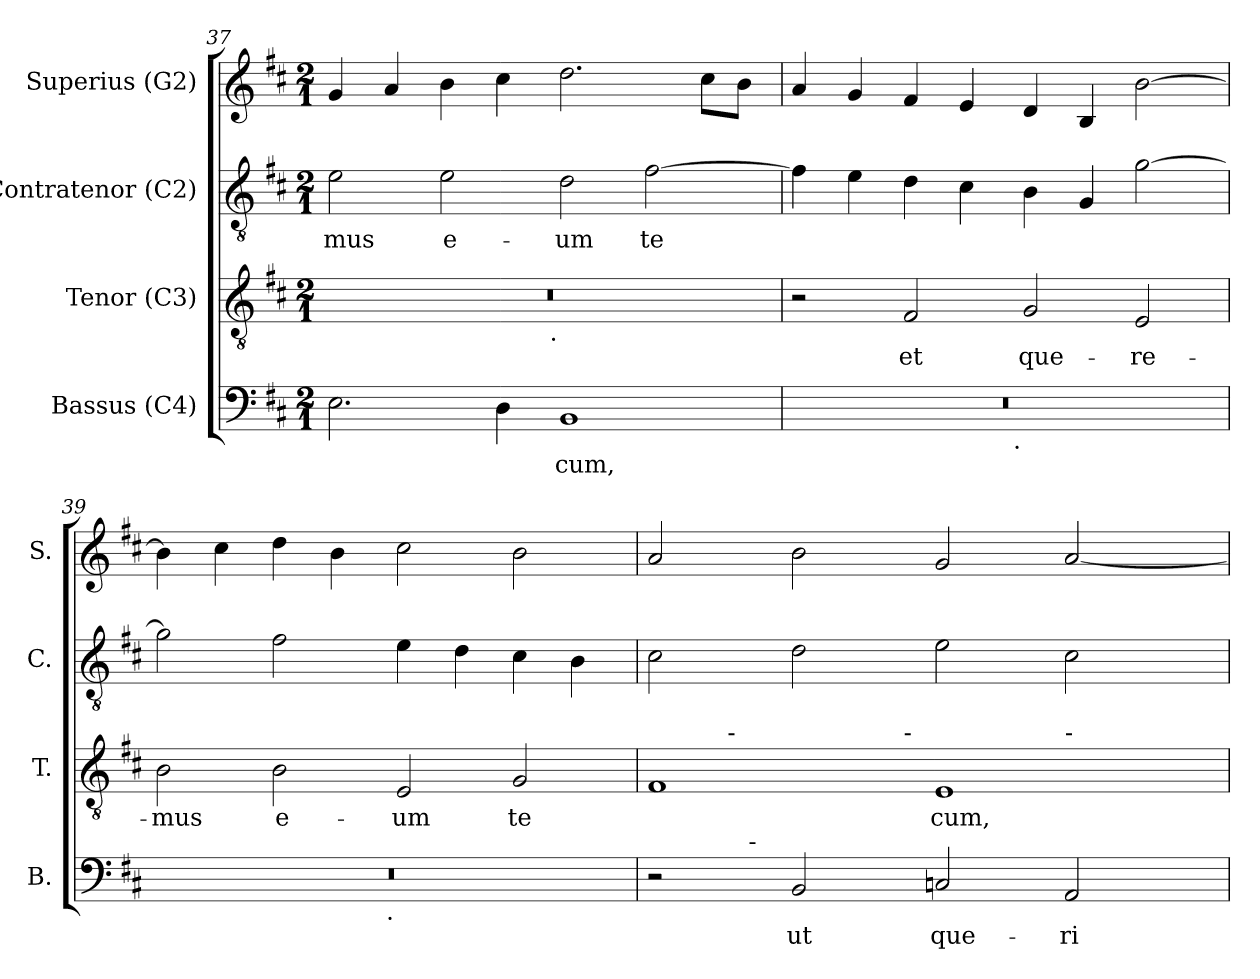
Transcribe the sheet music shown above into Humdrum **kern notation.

**kern	**text	**kern	**text	**kern	**text	**kern	**text
*part4	*part4	*part3	*part3	*part2	*part2	*part1	*part1
*staff4	*staff4	*staff3	*staff3	*staff2	*staff2	*staff1	*staff1
*I"Bassus (C4)	*	*I"Tenor (C3)	*	*I"Contratenor (C2)	*	*I"Superius (G2)	*
*I'B.	*	*I'T.	*	*I'C.	*	*I'S.	*
*clefF4	*	*clefGv2	*	*clefGv2	*	*clefG2	*
*k[f#c#]	*	*k[f#c#]	*	*k[f#c#]	*	*k[f#c#]	*
*D:	*	*D:	*	*D:	*	*D:	*
*M2/1	*	*M2/1	*	*M2/1	*	*M2/1	*
=37	=37	=37	=37	=37	=37	=37	=37
!	!LO:LY:b:cj	!	!	!	!LO:LY:b:cj	!	!LO:LY:b:cj
*	*	*^	*	*	*	*	*
2.E\	--	0r	2ryy	.	2e\	-mus	4g/	--
!	!	!	!	!	!	!	!	!LO:LY:b:cj
.	.	.	.	.	.	.	4a/	--
!	!	!	!	!	!	!LO:LY:b:cj	!	!LO:LY:b:cj
.	.	.	4ryy	.	2e\	e-	4b\	--
!	!LO:LY:b:cj	!	!	!	!	!	!	!LO:LY:b:cj
4D\	--	.	8...ryy	.	.	.	4cc#\	--
!	!	!	!LO:TX:b:t=.	!	!	!	!	!
.	.	.	1ryy	.	.	.	.	.
!	!LO:LY:b:cj	!	!	!	!	!LO:LY:b:cj	!	!LO:LY:b:cj
1BB	-cum,	.	.	.	2d\	-um	2.dd\	--
!	!	!	!	!	!	!LO:LY:b:cj	!	!
.	.	.	.	.	[>2f#\	te-	.	.
!	!	!	!	!	!	!	!	!LO:LY:b:cj
.	.	.	.	.	.	.	8cc#\L	--
!	!	!	!	!	!	!	!	!LO:LY:b:cj
.	.	.	.	.	.	.	8b\J	--
.	.	.	64ryy	.	.	.	.	.
=38	=38	=38	=38	=38	=38	=38	=38	=38
!	!	!	!	!	!	!LO:LY:b:cj	!	!LO:LY:b:cj
*^	*	*v	*v	*	*	*	*	*
0r	2ryy	.	2r	.	4f#\]	--	4a/	--
!	!	!	!	!	!	!LO:LY:b:cj	!	!LO:LY:b:cj
.	.	.	.	.	4e\	--	4g/	--
!	!	!	!	!LO:LY:b:cj	!	!LO:LY:b:cj	!	!LO:LY:b:cj
.	4ryy	.	2F#/	et	4d\	--	4f#/	--
!	!	!	!	!	!	!LO:LY:b:cj	!	!LO:LY:b:cj
.	8...ryy	.	.	.	4c#\	--	4e/	--
!	!LO:TX:b:t=.	!	!	!	!	!	!	!
.	1ryy	.	.	.	.	.	.	.
!	!	!	!	!LO:LY:b:cj	!	!LO:LY:b:cj	!	!LO:LY:b:cj
.	.	.	2G/	que-	4B\	--	4d/	--
!	!	!	!	!	!	!LO:LY:b:cj	!	!LO:LY:b:cj
.	.	.	.	.	4G/	--	4B/	--
!	!	!	!	!LO:LY:b:cj	!	!LO:LY:b:cj	!	!LO:LY:b:cj
.	.	.	2E/	-re-	[>2g\	--	[>2b\	--
.	64ryy	.	.	.	.	.	.	.
=39	=39	=39	=39	=39	=39	=39	=39	=39
!	!	!	!	!LO:LY:b:cj	!	!LO:LY:b:cj	!	!LO:LY:b:cj
0r	2ryy	.	2B\	-mus	2g\]	--	4b\]	--
!	!	!	!	!	!	!	!	!LO:LY:b:cj
.	.	.	.	.	.	.	4cc#\	--
!	!	!	!	!LO:LY:b:cj	!	!LO:LY:b:cj	!	!LO:LY:b:cj
.	4ryy	.	2B\	e-	2f#\	--	4dd\	--
!	!	!	!	!	!	!	!	!LO:LY:b:cj
.	8...ryy	.	.	.	.	.	4b\	--
!	!LO:TX:b:t=.	!	!	!	!	!	!	!
.	1ryy	.	.	.	.	.	.	.
!	!	!	!	!LO:LY:b:cj	!	!LO:LY:b:cj	!	!LO:LY:b:cj
.	.	.	2E/	-um	4e\	--	2cc#\	--
!	!	!	!	!	!	!LO:LY:b:cj	!	!
.	.	.	.	.	4d\	--	.	.
!	!	!	!	!LO:LY:b:cj	!	!LO:LY:b:cj	!	!LO:LY:b:cj
.	.	.	2G/	te-	4c#\	--	2b\	--
!	!	!	!	!	!	!LO:LY:b:cj	!	!
.	.	.	.	.	4B\	--	.	.
.	64ryy	.	.	.	.	.	.	.
!!LO:LB:g=z
=40	=40	=40	=40	=40	=40	=40	=40	=40
!	!	!	!	!LO:LY:b:cj	!	!LO:LY:b:cj	!	!LO:LY:b:cj
*	*	*	*^	*	*	*	*	*
*	*	*	*	*^	*	*	*	*	*
*	*	*	*	*	*^	*	*	*	*	*
2r	4ryy	.	1F#	4ryy	2ryy	1.ryy	--	2c#\	--	2a/	--
.	16.ryy	.	.	32.ryy	.	.	.	.	.	.	.
!	!	!	!	!LO:TX:a:t=-	!	!	!	!	!	!	!
.	.	.	.	1ryy	.	.	.	.	.	.	.
!	!LO:TX:a:t=-	!	!	!	!	!	!	!	!	!	!
.	1ryy	.	.	.	.	.	.	.	.	.	.
!	!	!LO:LY:b:cj	!	!	!	!	!	!	!LO:LY:b:cj	!	!LO:LY:b:cj
2BB/	.	ut	.	.	4ryy	.	.	2d\	--	2b\	--
.	.	.	.	.	8ryy	.	.	.	.	.	.
.	.	.	.	.	32ryy	.	.	.	.	.	.
!	!	!	!	!	!LO:TX:a:t=-	!	!	!	!	!	!
.	.	.	.	.	1ryy	.	.	.	.	.	.
!	!	!LO:LY:b:cj	!	!	!	!	!LO:LY:b:cj	!	!LO:LY:b:cj	!	!LO:LY:b:cj
2Cn/	.	que-	1E	.	.	.	-cum,	2e\	--	2g/	--
.	.	.	.	2ryy	.	.	.	.	.	.	.
.	2ryy	.	.	.	.	.	.	.	.	.	.
!	!	!	!	!	!	!LO:TX:a:t=-	!	!	!	!	!
!	!	!LO:LY:b:cj	!	!	!	!	!	!	!LO:LY:b:cj	!	!LO:LY:b:cj
2AA/	.	-ri-	.	.	.	2ryy	.	2c#\	--	[<2a/	--
.	.	.	.	8ryy	.	.	.	.	.	.	.
.	8ryy	.	.	.	.	.	.	.	.	.	.
.	.	.	.	.	16.ryy	.	.	.	.	.	.
.	.	.	.	16ryy	.	.	.	.	.	.	.
.	32ryy	.	.	.	.	.	.	.	.	.	.
.	.	.	.	64ryy	.	.	.	.	.	.	.
*v	*v	*	*	*	*	*	*	*	*	*	*
*	*	*v	*v	*v	*v	*	*	*	*	*
=	=	=	=	=	=	=	=
*-	*-	*-	*-	*-	*-	*-	*-
